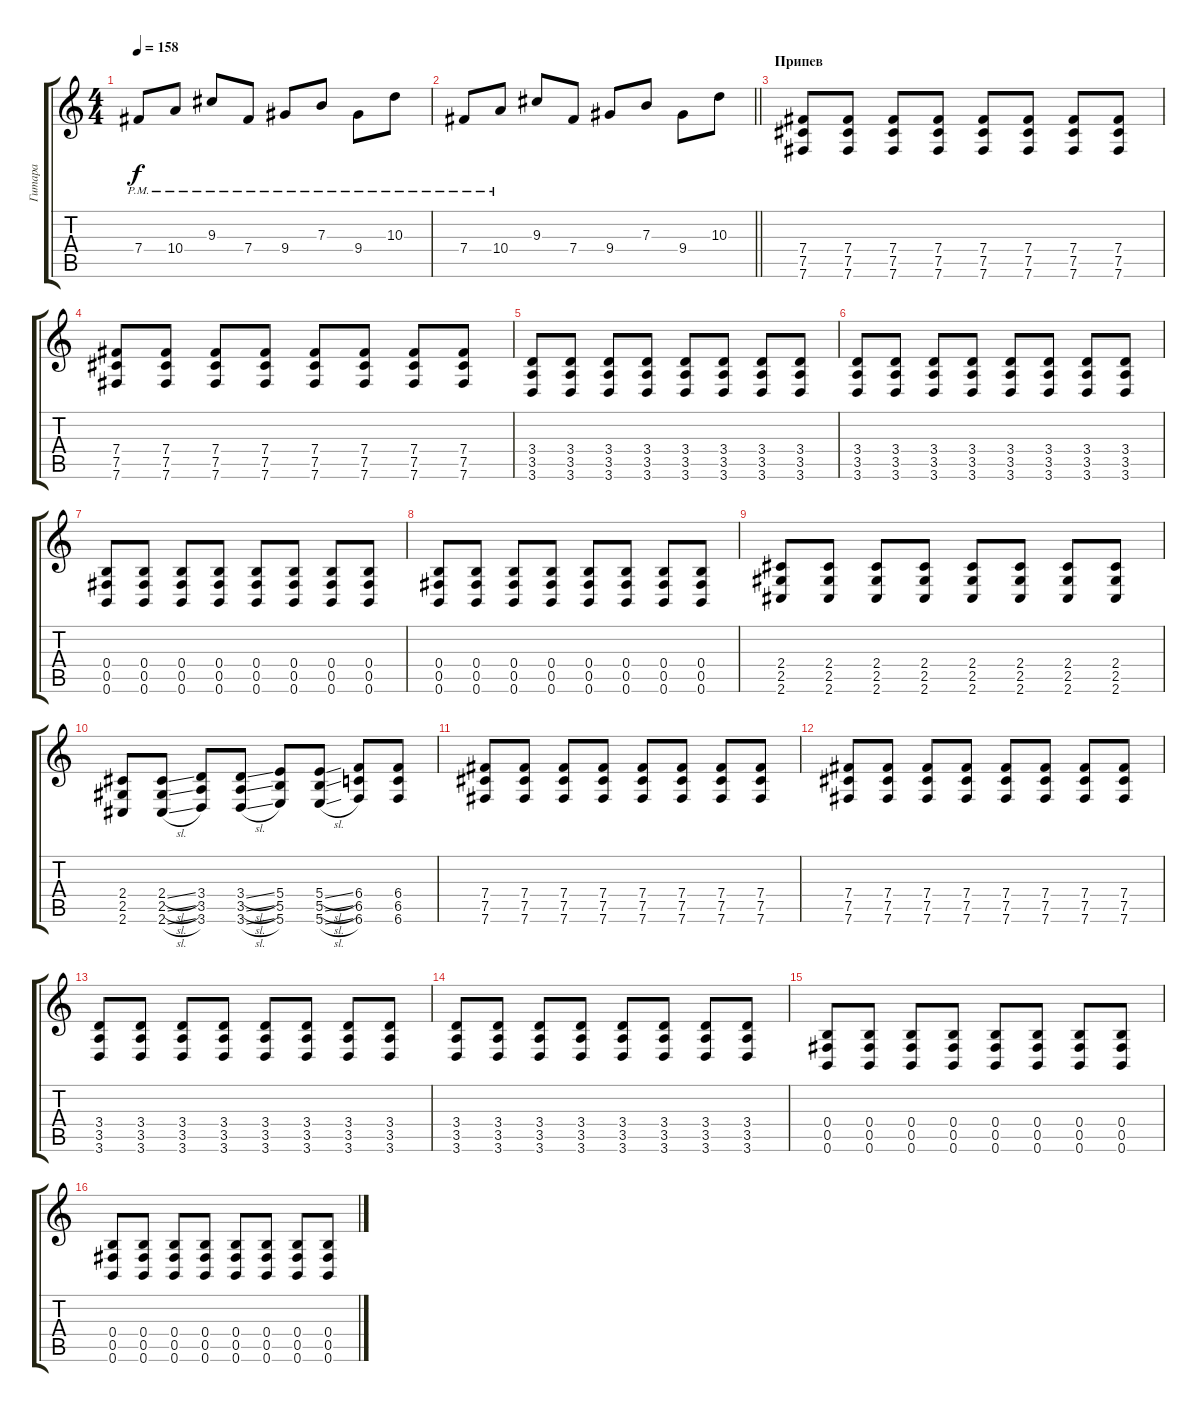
\track ("Гитара" "Гитара") {instrument distortionguitar}
\staff {score tabs}
\tuning (Db4 Ab3 E3 B2 Gb2 B1) {hide}
\ts (4 4)
\tempo 158
\clef g2
\ks c
7.4{pm}.8{dy f} 10.4{pm}.8 9.3{pm}.8 7.4{pm}.8 9.4{pm}.8 7.3{pm}.8 9.4{pm}.8 10.3{pm}.8 |
\barLineRight lightlight
7.4{pm}.8 10.4{pm}.8 9.3.8 7.4.8 9.4.8 7.3.8 9.4.8 10.3.8 |
\section ("" "Припев")
(7.4 7.5 7.6).8 (7.4 7.5 7.6).8 (7.4 7.5 7.6).8 (7.4 7.5 7.6).8 (7.4 7.5 7.6).8 (7.4 7.5 7.6).8 (7.4 7.5 7.6).8 (7.4 7.5 7.6).8 |
(7.4 7.5 7.6).8 (7.4 7.5 7.6).8 (7.4 7.5 7.6).8 (7.4 7.5 7.6).8 (7.4 7.5 7.6).8 (7.4 7.5 7.6).8 (7.4 7.5 7.6).8 (7.4 7.5 7.6).8 |
(3.4 3.5 3.6).8 (3.4 3.5 3.6).8 (3.4 3.5 3.6).8 (3.4 3.5 3.6).8 (3.4 3.5 3.6).8 (3.4 3.5 3.6).8 (3.4 3.5 3.6).8 (3.4 3.5 3.6).8 |
(3.4 3.5 3.6).8 (3.4 3.5 3.6).8 (3.4 3.5 3.6).8 (3.4 3.5 3.6).8 (3.4 3.5 3.6).8 (3.4 3.5 3.6).8 (3.4 3.5 3.6).8 (3.4 3.5 3.6).8 |
(0.4 0.5 0.6).8 (0.4 0.5 0.6).8 (0.4 0.5 0.6).8 (0.4 0.5 0.6).8 (0.4 0.5 0.6).8 (0.4 0.5 0.6).8 (0.4 0.5 0.6).8 (0.4 0.5 0.6).8 |
(0.4 0.5 0.6).8 (0.4 0.5 0.6).8 (0.4 0.5 0.6).8 (0.4 0.5 0.6).8 (0.4 0.5 0.6).8 (0.4 0.5 0.6).8 (0.4 0.5 0.6).8 (0.4 0.5 0.6).8 |
(2.4 2.5 2.6).8 (2.4 2.5 2.6).8 (2.4 2.5 2.6).8 (2.4 2.5 2.6).8 (2.4 2.5 2.6).8 (2.4 2.5 2.6).8 (2.4 2.5 2.6).8 (2.4 2.5 2.6).8 |
(2.4 2.5 2.6).8 (2.4{sl} 2.5{sl} 2.6{sl}).8 (3.4 3.5 3.6).8 (3.4{sl} 3.5{sl} 3.6{sl}).8 (5.4 5.5 5.6).8 (5.4{sl} 5.5{sl} 5.6{sl}).8 (6.4 6.5 6.6).8 (6.4 6.5 6.6).8 |
(7.4 7.5 7.6).8 (7.4 7.5 7.6).8 (7.4 7.5 7.6).8 (7.4 7.5 7.6).8 (7.4 7.5 7.6).8 (7.4 7.5 7.6).8 (7.4 7.5 7.6).8 (7.4 7.5 7.6).8 |
(7.4 7.5 7.6).8 (7.4 7.5 7.6).8 (7.4 7.5 7.6).8 (7.4 7.5 7.6).8 (7.4 7.5 7.6).8 (7.4 7.5 7.6).8 (7.4 7.5 7.6).8 (7.4 7.5 7.6).8 |
(3.4 3.5 3.6).8 (3.4 3.5 3.6).8 (3.4 3.5 3.6).8 (3.4 3.5 3.6).8 (3.4 3.5 3.6).8 (3.4 3.5 3.6).8 (3.4 3.5 3.6).8 (3.4 3.5 3.6).8 |
(3.4 3.5 3.6).8 (3.4 3.5 3.6).8 (3.4 3.5 3.6).8 (3.4 3.5 3.6).8 (3.4 3.5 3.6).8 (3.4 3.5 3.6).8 (3.4 3.5 3.6).8 (3.4 3.5 3.6).8 |
(0.4 0.5 0.6).8 (0.4 0.5 0.6).8 (0.4 0.5 0.6).8 (0.4 0.5 0.6).8 (0.4 0.5 0.6).8 (0.4 0.5 0.6).8 (0.4 0.5 0.6).8 (0.4 0.5 0.6).8 |
(0.4 0.5 0.6).8 (0.4 0.5 0.6).8 (0.4 0.5 0.6).8 (0.4 0.5 0.6).8 (0.4 0.5 0.6).8 (0.4 0.5 0.6).8 (0.4 0.5 0.6).8 (0.4 0.5 0.6).8
